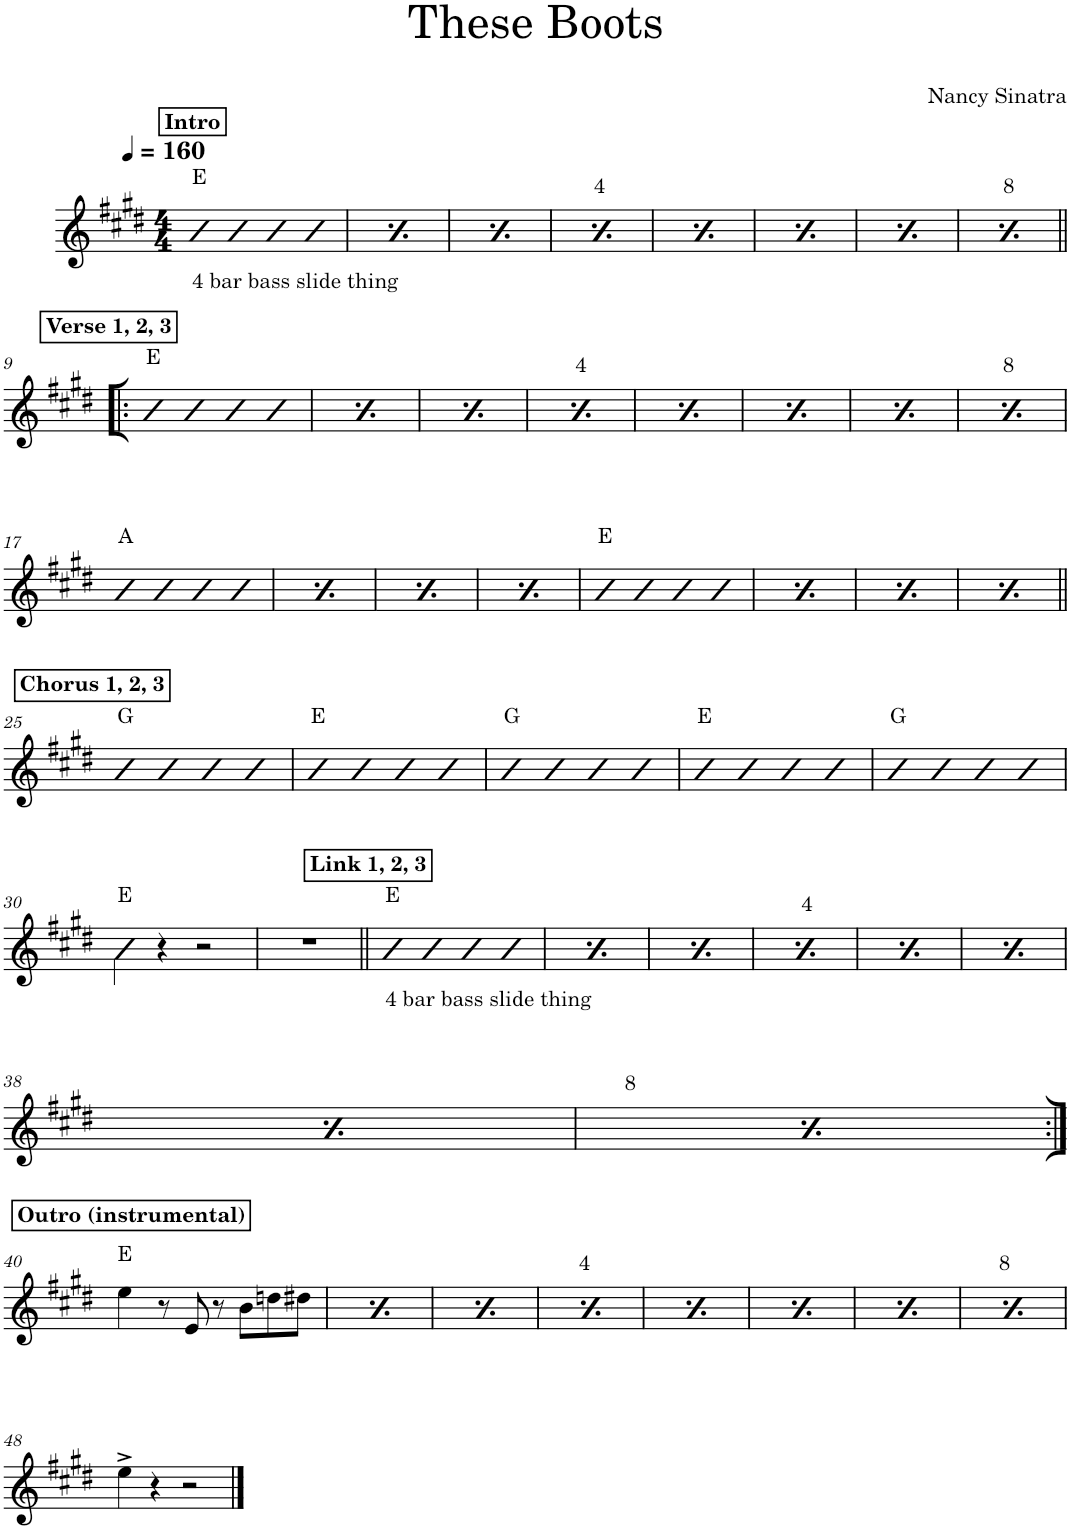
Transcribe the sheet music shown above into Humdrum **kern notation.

**kern	**harte
*part1	*part1
*staff1	*
*I"Piano	*
*I'Pno.	*
*clefG2	*
*k[f#c#g#d#]	*
*M4/4	*
*MM160	*
!!LO:REH:place=s1:a:B:cj:t=Intro
=1	=1
!LO:TX:b:t=4 bar bass slide thing	!
4b	E:maj
4b	.
4b	.
4b	.
=2	=2
!!LO:REH:place=s1:a:B:cj:t=Intro
*MM160	*
!LO:TX:b:t=4 bar bass slide thing	!
4b	E:maj
4b	.
4b	.
4b	.
=3	=3
!!LO:REH:place=s1:a:B:cj:t=Intro
*MM160	*
!LO:TX:b:t=4 bar bass slide thing	!
4b	E:maj
4b	.
4b	.
4b	.
=4	=4
!!LO:REH:place=s1:a:B:cj:t=Intro
*MM160	*
!LO:TX:b:t=4 bar bass slide thing	!
4b	E:maj
4b	.
4b	.
4b	.
=5	=5
!!LO:REH:place=s1:a:B:cj:t=Intro
*MM160	*
!LO:TX:b:t=4 bar bass slide thing	!
4b	E:maj
4b	.
4b	.
4b	.
=6	=6
!!LO:REH:place=s1:a:B:cj:t=Intro
*MM160	*
!LO:TX:b:t=4 bar bass slide thing	!
4b	E:maj
4b	.
4b	.
4b	.
=7	=7
!!LO:REH:place=s1:a:B:cj:t=Intro
*MM160	*
!LO:TX:b:t=4 bar bass slide thing	!
4b	E:maj
4b	.
4b	.
4b	.
=8	=8
!!LO:REH:place=s1:a:B:cj:t=Intro
*MM160	*
!LO:TX:b:t=4 bar bass slide thing	!
4b	E:maj
4b	.
4b	.
4b	.
!!LO:LB:g=z
!!LO:REH:place=s1:a:B:cj:t=Verse 1, 2, 3
=9!|:	=9!|:
4b	E:maj
4b	.
4b	.
4b	.
!!LO:REH:place=s1:a:B:cj:t=Verse 1, 2, 3
=10	=10
4b	E:maj
4b	.
4b	.
4b	.
!!LO:REH:place=s1:a:B:cj:t=Verse 1, 2, 3
=11	=11
4b	E:maj
4b	.
4b	.
4b	.
!!LO:REH:place=s1:a:B:cj:t=Verse 1, 2, 3
=12	=12
4b	E:maj
4b	.
4b	.
4b	.
!!LO:REH:place=s1:a:B:cj:t=Verse 1, 2, 3
=13	=13
4b	E:maj
4b	.
4b	.
4b	.
!!LO:REH:place=s1:a:B:cj:t=Verse 1, 2, 3
=14	=14
4b	E:maj
4b	.
4b	.
4b	.
!!LO:REH:place=s1:a:B:cj:t=Verse 1, 2, 3
=15	=15
4b	E:maj
4b	.
4b	.
4b	.
!!LO:REH:place=s1:a:B:cj:t=Verse 1, 2, 3
=16	=16
4b	E:maj
4b	.
4b	.
4b	.
!!LO:LB:g=z
=17	=17
4b	A:maj
4b	.
4b	.
4b	.
=18	=18
4b	A:maj
4b	.
4b	.
4b	.
=19	=19
4b	A:maj
4b	.
4b	.
4b	.
=20	=20
4b	A:maj
4b	.
4b	.
4b	.
=21	=21
4b	E:maj
4b	.
4b	.
4b	.
=22	=22
4b	E:maj
4b	.
4b	.
4b	.
=23	=23
4b	E:maj
4b	.
4b	.
4b	.
=24	=24
4b	E:maj
4b	.
4b	.
4b	.
!!LO:LB:g=z
!!LO:REH:place=s1:a:B:cj:t=Chorus 1, 2, 3
=25||	=25||
4b	G:maj
4b	.
4b	.
4b	.
=26	=26
4b	E:maj
4b	.
4b	.
4b	.
=27	=27
4b	G:maj
4b	.
4b	.
4b	.
=28	=28
4b	E:maj
4b	.
4b	.
4b	.
=29	=29
4b	G:maj
4b	.
4b	.
4b	.
!!LO:LB:g=z
=30	=30
4b\	E:maj
4r	.
2r	.
=31	=31
1r	.
!!LO:REH:place=s1:a:B:cj:t=Link 1, 2, 3
=32||	=32||
!LO:TX:b:t=4 bar bass slide thing	!
4b	E:maj
4b	.
4b	.
4b	.
!!LO:REH:place=s1:a:B:cj:t=Link 1, 2, 3
=33	=33
!LO:TX:b:t=4 bar bass slide thing	!
4b	E:maj
4b	.
4b	.
4b	.
!!LO:REH:place=s1:a:B:cj:t=Link 1, 2, 3
=34	=34
!LO:TX:b:t=4 bar bass slide thing	!
4b	E:maj
4b	.
4b	.
4b	.
!!LO:REH:place=s1:a:B:cj:t=Link 1, 2, 3
=35	=35
!LO:TX:b:t=4 bar bass slide thing	!
4b	E:maj
4b	.
4b	.
4b	.
!!LO:REH:place=s1:a:B:cj:t=Link 1, 2, 3
=36	=36
!LO:TX:b:t=4 bar bass slide thing	!
4b	E:maj
4b	.
4b	.
4b	.
!!LO:REH:place=s1:a:B:cj:t=Link 1, 2, 3
=37	=37
!LO:TX:b:t=4 bar bass slide thing	!
4b	E:maj
4b	.
4b	.
4b	.
!!LO:LB:g=z
!!LO:REH:place=s1:a:B:cj:t=Link 1, 2, 3
=38	=38
!LO:TX:b:t=4 bar bass slide thing	!
4b	E:maj
4b	.
4b	.
4b	.
!!LO:REH:place=s1:a:B:cj:t=Link 1, 2, 3
=39	=39
!LO:TX:b:t=4 bar bass slide thing	!
4b	E:maj
4b	.
4b	.
4b	.
!!LO:LB:g=z
!!LO:REH:place=s1:a:B:cj:t=Outro (instrumental)
=40:|!	=40:|!
4ee\	E:maj
8r	.
8e/	.
8r	.
8b\L	.
8ddn\	.
8dd#X\J	.
!!LO:REH:place=s1:a:B:cj:t=Outro (instrumental)
=41	=41
4ee\	E:maj
8r	.
8e/	.
8r	.
8b\L	.
8ddn\	.
8dd#X\J	.
!!LO:REH:place=s1:a:B:cj:t=Outro (instrumental)
=42	=42
4ee\	E:maj
8r	.
8e/	.
8r	.
8b\L	.
8ddn\	.
8dd#X\J	.
!!LO:REH:place=s1:a:B:cj:t=Outro (instrumental)
=43	=43
4ee\	E:maj
8r	.
8e/	.
8r	.
8b\L	.
8ddn\	.
8dd#X\J	.
!!LO:REH:place=s1:a:B:cj:t=Outro (instrumental)
=44	=44
4ee\	E:maj
8r	.
8e/	.
8r	.
8b\L	.
8ddn\	.
8dd#X\J	.
!!LO:REH:place=s1:a:B:cj:t=Outro (instrumental)
=45	=45
4ee\	E:maj
8r	.
8e/	.
8r	.
8b\L	.
8ddn\	.
8dd#X\J	.
!!LO:REH:place=s1:a:B:cj:t=Outro (instrumental)
=46	=46
4ee\	E:maj
8r	.
8e/	.
8r	.
8b\L	.
8ddn\	.
8dd#X\J	.
!!LO:REH:place=s1:a:B:cj:t=Outro (instrumental)
=47	=47
4ee\	E:maj
8r	.
8e/	.
8r	.
8b\L	.
8ddn\	.
8dd#X\J	.
!!LO:LB:g=z
=48	=48
4ee^\	.
4r	.
2r	.
==	==
*-	*-
